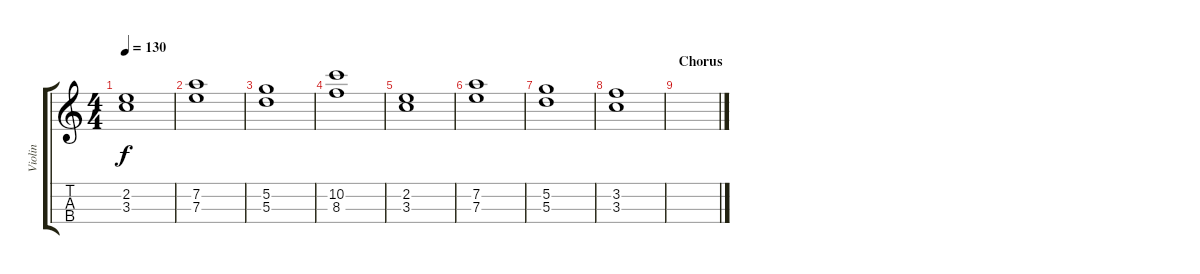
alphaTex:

\track ("Violin" "Violin") {instrument contrabass}
\staff {score tabs}
\tuning (G4 D4 A3 E3) {hide}
\ts (4 4)
\tempo 130
\clef g2
\ks c
(2.2 3.3).1{dy f} |
(7.2 7.3).1 |
(5.2 5.3).1 |
(10.2 8.3).1 |
(2.2 3.3).1 |
(7.2 7.3).1 |
(5.2 5.3).1 |
(3.2 3.3).1 |
\section ("" "Chorus")
